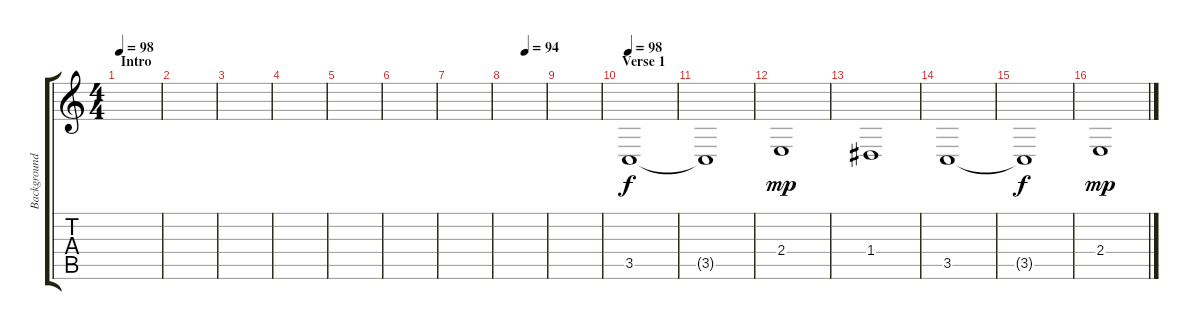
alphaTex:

\track ("Background Sound" "Background") {instrument synthstrings1}
\staff {score tabs}
\tuning (E4 B3 G3 D3 A2 E2) {hide}
\ts (4 4)
\section ("" "Intro")
\tempo 98
\clef g2
\ks c
|
|
|
|
|
|
|
\tempo (94 0.5)
|
|
\section ("" "Verse 1")
\tempo 98
3.5.1{instrument lead7fifths} |
3.5{t}.1{dy f} |
2.4.1{dy mp} |
1.4.1 |
3.5.1 |
3.5{t}.1{dy f} |
2.4.1{dy mp}
